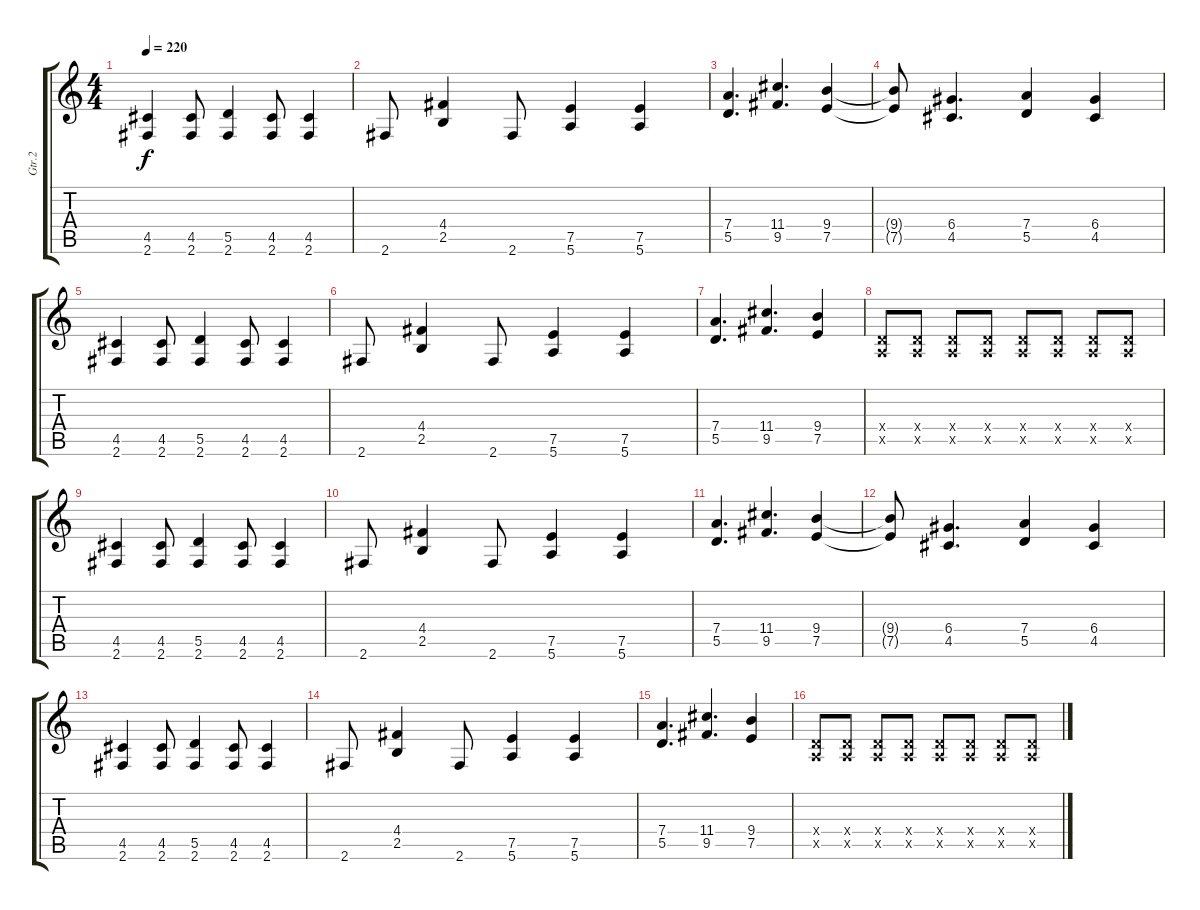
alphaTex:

\track ("Gtr.2" "Gtr.2") {instrument overdrivenguitar}
\staff {score tabs}
\tuning (E4 B3 G3 D3 A2 E2) {hide}
\ts (4 4)
\tempo 220
\clef g2
\ks c
(4.5 2.6).4{dy f} (4.5 2.6).8 (5.5 2.6).4 (4.5 2.6).8 (4.5 2.6).4 |
2.6.8 (4.4 2.5).4 2.6.8 (7.5 5.6).4 (7.5 5.6).4 |
(7.4 5.5).4{d} (11.4 9.5).4{d} (9.4 7.5).4 |
(9.4{t} 7.5{t}).8 (6.4 4.5).4{d} (7.4 5.5).4 (6.4 4.5).4 |
(4.5 2.6).4 (4.5 2.6).8 (5.5 2.6).4 (4.5 2.6).8 (4.5 2.6).4 |
2.6.8 (4.4 2.5).4 2.6.8 (7.5 5.6).4 (7.5 5.6).4 |
(7.4 5.5).4{d} (11.4 9.5).4{d} (9.4 7.5).4 |
(0.4{x} 0.5{x}).8 (0.4{x} 0.5{x}).8 (0.4{x} 0.5{x}).8 (0.4{x} 0.5{x}).8 (0.4{x} 0.5{x}).8 (0.4{x} 0.5{x}).8 (0.4{x} 0.5{x}).8 (0.4{x} 0.5{x}).8 |
(4.5 2.6).4 (4.5 2.6).8 (5.5 2.6).4 (4.5 2.6).8 (4.5 2.6).4 |
2.6.8 (4.4 2.5).4 2.6.8 (7.5 5.6).4 (7.5 5.6).4 |
(7.4 5.5).4{d} (11.4 9.5).4{d} (9.4 7.5).4 |
(9.4{t} 7.5{t}).8 (6.4 4.5).4{d} (7.4 5.5).4 (6.4 4.5).4 |
(4.5 2.6).4 (4.5 2.6).8 (5.5 2.6).4 (4.5 2.6).8 (4.5 2.6).4 |
2.6.8 (4.4 2.5).4 2.6.8 (7.5 5.6).4 (7.5 5.6).4 |
(7.4 5.5).4{d} (11.4 9.5).4{d} (9.4 7.5).4 |
(0.4{x} 0.5{x}).8 (0.4{x} 0.5{x}).8 (0.4{x} 0.5{x}).8 (0.4{x} 0.5{x}).8 (0.4{x} 0.5{x}).8 (0.4{x} 0.5{x}).8 (0.4{x} 0.5{x}).8 (0.4{x} 0.5{x}).8
